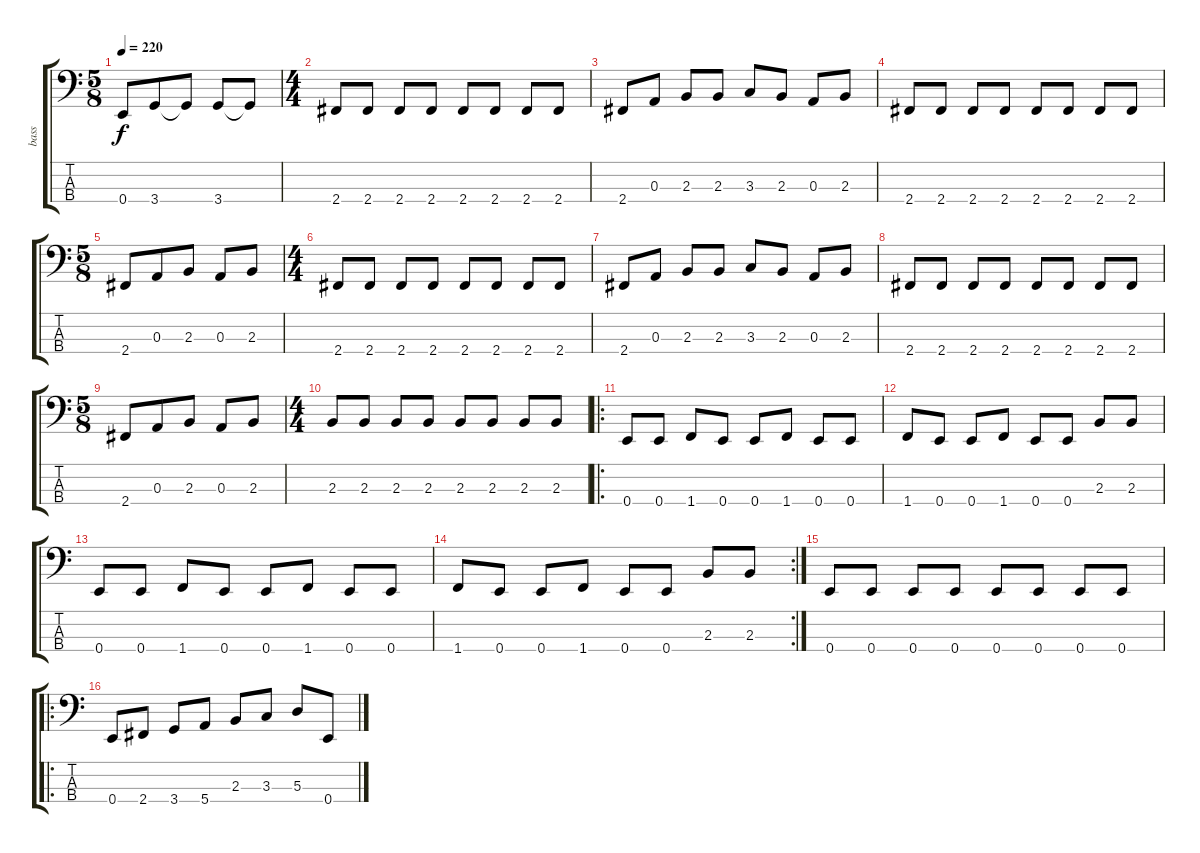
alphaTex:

\track ("bass" "bass") {instrument electricbassfinger}
\staff {score tabs}
\tuning (G2 D2 A1 E1) {hide}
\ts (5 8)
\tempo 220
\clef f4
\ks c
0.4.8{dy f} 3.4.8 3.4{t}.8 3.4.8 3.4{t}.8 |
\ts (4 4)
2.4.8 2.4.8 2.4.8 2.4.8 2.4.8 2.4.8 2.4.8 2.4.8 |
2.4.8 0.3.8 2.3.8 2.3.8 3.3.8 2.3.8 0.3.8 2.3.8 |
2.4.8 2.4.8 2.4.8 2.4.8 2.4.8 2.4.8 2.4.8 2.4.8 |
\ts (5 8)
2.4.8 0.3.8 2.3.8 0.3.8 2.3.8 |
\ts (4 4)
2.4.8 2.4.8 2.4.8 2.4.8 2.4.8 2.4.8 2.4.8 2.4.8 |
2.4.8 0.3.8 2.3.8 2.3.8 3.3.8 2.3.8 0.3.8 2.3.8 |
2.4.8 2.4.8 2.4.8 2.4.8 2.4.8 2.4.8 2.4.8 2.4.8 |
\ts (5 8)
2.4.8 0.3.8 2.3.8 0.3.8 2.3.8 |
\ts (4 4)
2.3.8 2.3.8 2.3.8 2.3.8 2.3.8 2.3.8 2.3.8 2.3.8 |
\ro
0.4.8 0.4.8 1.4.8 0.4.8 0.4.8 1.4.8 0.4.8 0.4.8 |
1.4.8 0.4.8 0.4.8 1.4.8 0.4.8 0.4.8 2.3.8 2.3.8 |
0.4.8 0.4.8 1.4.8 0.4.8 0.4.8 1.4.8 0.4.8 0.4.8 |
\rc 2
1.4.8 0.4.8 0.4.8 1.4.8 0.4.8 0.4.8 2.3.8 2.3.8 |
0.4.8 0.4.8 0.4.8 0.4.8 0.4.8 0.4.8 0.4.8 0.4.8 |
\ro
0.4.8 2.4.8 3.4.8 5.4.8 2.3.8 3.3.8 5.3.8 0.4.8
